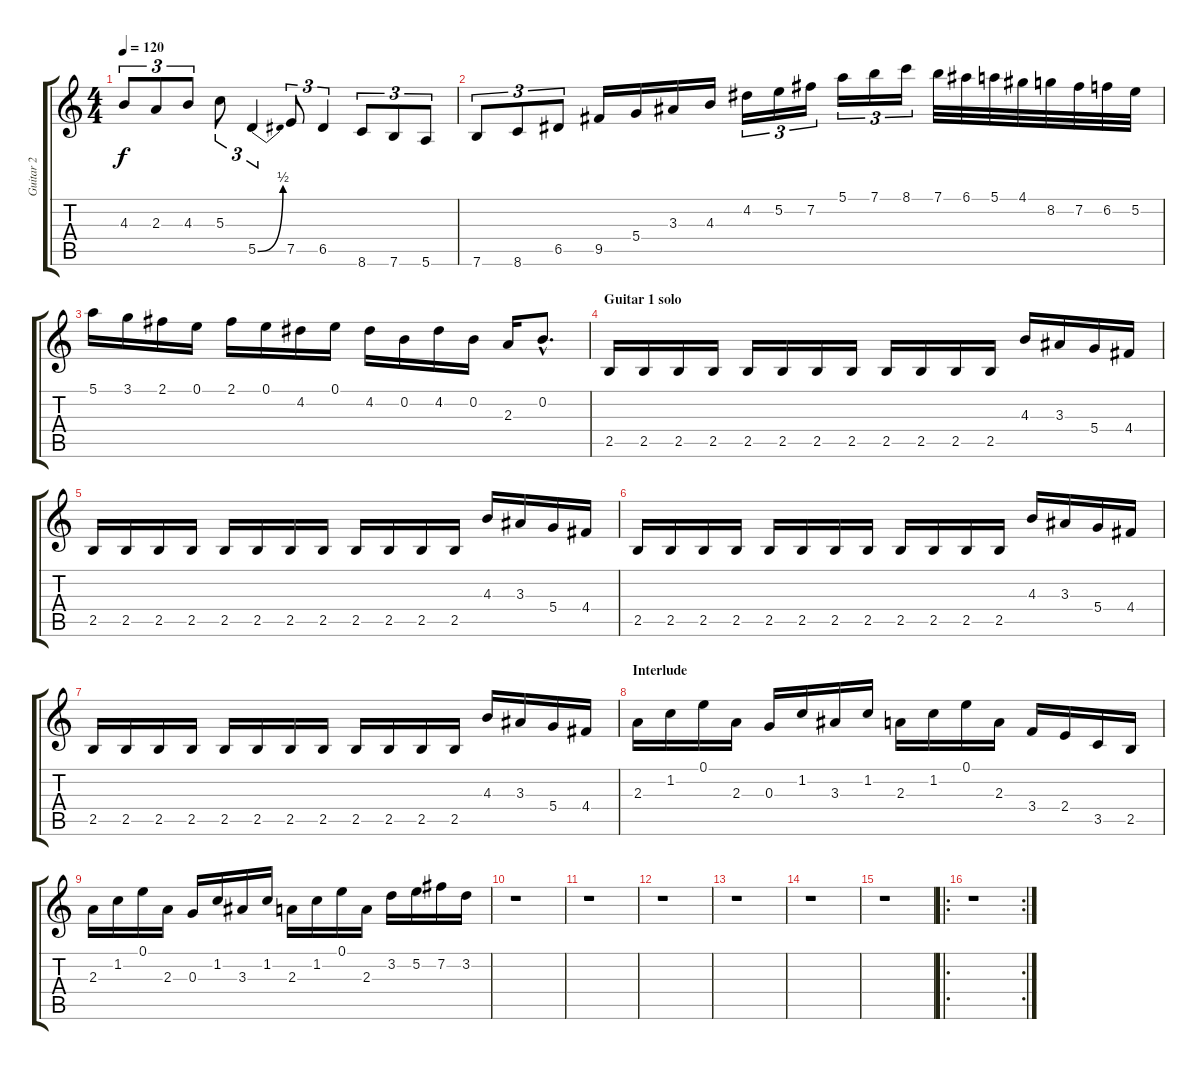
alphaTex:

\track ("Guitar 2" "Guitar 2") {instrument overdrivenguitar}
\staff {score tabs}
\tuning (E4 B3 G3 D3 A2 E2) {hide}
\ts (4 4)
\tempo 120
\clef g2
\ks c
4.3.8{tu (3 2) dy f} 2.3.8{tu (3 2)} 4.3.8{tu (3 2)} 5.3.8{tu (3 2)} 5.5{be (bend 0 0 60 2)}.4{tu (3 2)} 7.5.8{tu (3 2)} 6.5.4{tu (3 2)} 8.6.8{tu (3 2)} 7.6.8{tu (3 2)} 5.6.8{tu (3 2)} |
7.6.8{tu (3 2)} 8.6.8{tu (3 2)} 6.5.8{tu (3 2)} 9.5.16 5.4.16 3.3.16 4.3.16 4.2.16{tu (3 2)} 5.2.16{tu (3 2)} 7.2.16{tu (3 2)} 5.1.16{tu (3 2)} 7.1.16{tu (3 2)} 8.1.16{tu (3 2)} 7.1.32 6.1.32 5.1.32 4.1.32 8.2.32 7.2.32 6.2.32 5.2.32 |
5.1.16 3.1.16 2.1.16 0.1.16 2.1.16 0.1.16 4.2.16 0.1.16 4.2.16 0.2.16 4.2.16 0.2.16 2.3.16 0.2{hac}.8{d} |
\section ("" "Guitar 1 solo")
2.5.16 2.5.16 2.5.16 2.5.16 2.5.16 2.5.16 2.5.16 2.5.16 2.5.16 2.5.16 2.5.16 2.5.16 4.3.16 3.3.16 5.4.16 4.4.16 |
2.5.16 2.5.16 2.5.16 2.5.16 2.5.16 2.5.16 2.5.16 2.5.16 2.5.16 2.5.16 2.5.16 2.5.16 4.3.16 3.3.16 5.4.16 4.4.16 |
2.5.16 2.5.16 2.5.16 2.5.16 2.5.16 2.5.16 2.5.16 2.5.16 2.5.16 2.5.16 2.5.16 2.5.16 4.3.16 3.3.16 5.4.16 4.4.16 |
2.5.16 2.5.16 2.5.16 2.5.16 2.5.16 2.5.16 2.5.16 2.5.16 2.5.16 2.5.16 2.5.16 2.5.16 4.3.16 3.3.16 5.4.16 4.4.16 |
\section ("" "Interlude")
2.3.16 1.2.16 0.1.16 2.3.16 0.3.16 1.2.16 3.3.16 1.2.16 2.3.16 1.2.16 0.1.16 2.3.16 3.4.16 2.4.16 3.5.16 2.5.16 |
2.3.16 1.2.16 0.1.16 2.3.16 0.3.16 1.2.16 3.3.16 1.2.16 2.3.16 1.2.16 0.1.16 2.3.16 3.2.16 5.2.16 7.2.16 3.2.16 |
r.1 |
r.1 |
r.1 |
r.1 |
r.1 |
r.1 |
\ro
\rc 2
r.1
